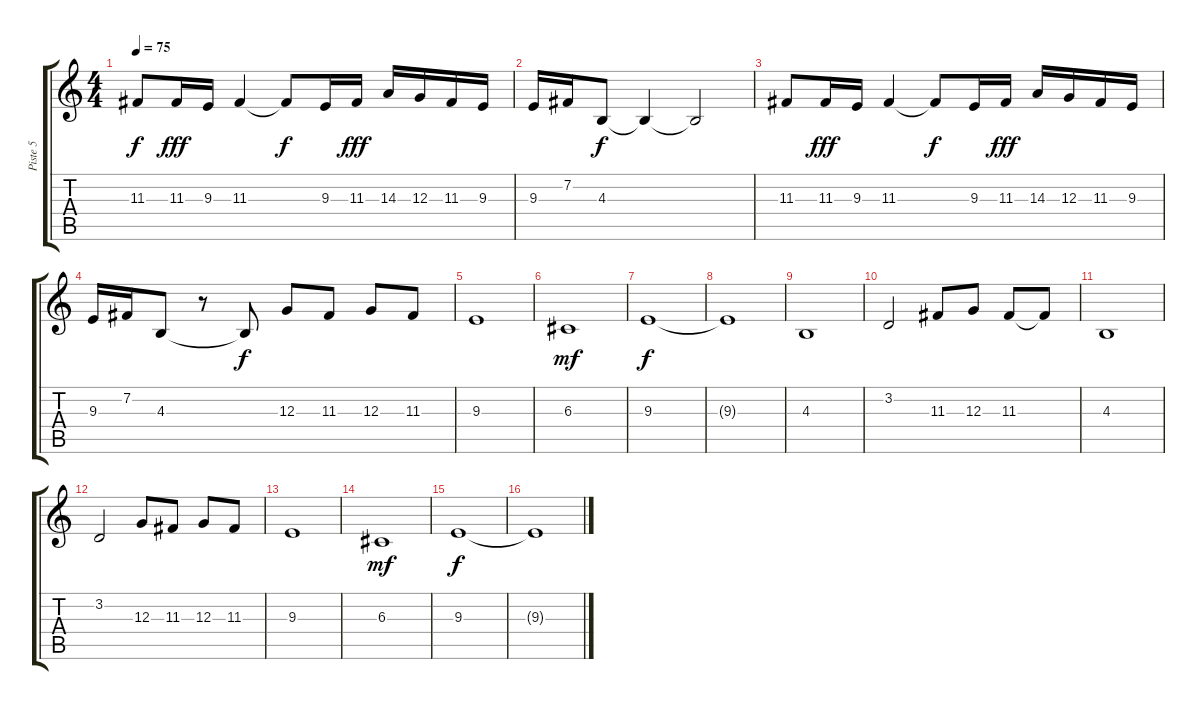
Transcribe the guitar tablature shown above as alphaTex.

\track ("Piste 5" "Piste 5") {instrument violin}
\staff {score tabs}
\tuning (E4 B3 G3 D3 A2 E2) {hide}
\ts (4 4)
\tempo 75
\clef g2
\ks c
11.3.8{dy f} 11.3.16{dy fff} 9.3.16 11.3.4 11.3{t}.8{dy f} 9.3.16 11.3.16{dy fff} 14.3.16 12.3.16 11.3.16 9.3.16 |
9.3.16 7.2.16 4.3.8{dy f} 4.3{t}.4 4.3{t}.2 |
11.3.8 11.3.16{dy fff} 9.3.16 11.3.4 11.3{t}.8{dy f} 9.3.16 11.3.16{dy fff} 14.3.16 12.3.16 11.3.16 9.3.16 |
9.3.16 7.2.16 4.3.8 r.8 4.3{t}.8{dy f} 12.3.8 11.3.8 12.3.8 11.3.8 |
9.3.1 |
6.3.1{dy mf} |
9.3.1{dy f} |
9.3{t}.1 |
4.3.1 |
3.2.2 11.3.8 12.3.8 11.3.8 11.3{t}.8 |
4.3.1 |
3.2.2 12.3.8 11.3.8 12.3.8 11.3.8 |
9.3.1 |
6.3.1{dy mf} |
9.3.1{dy f} |
9.3{t}.1
